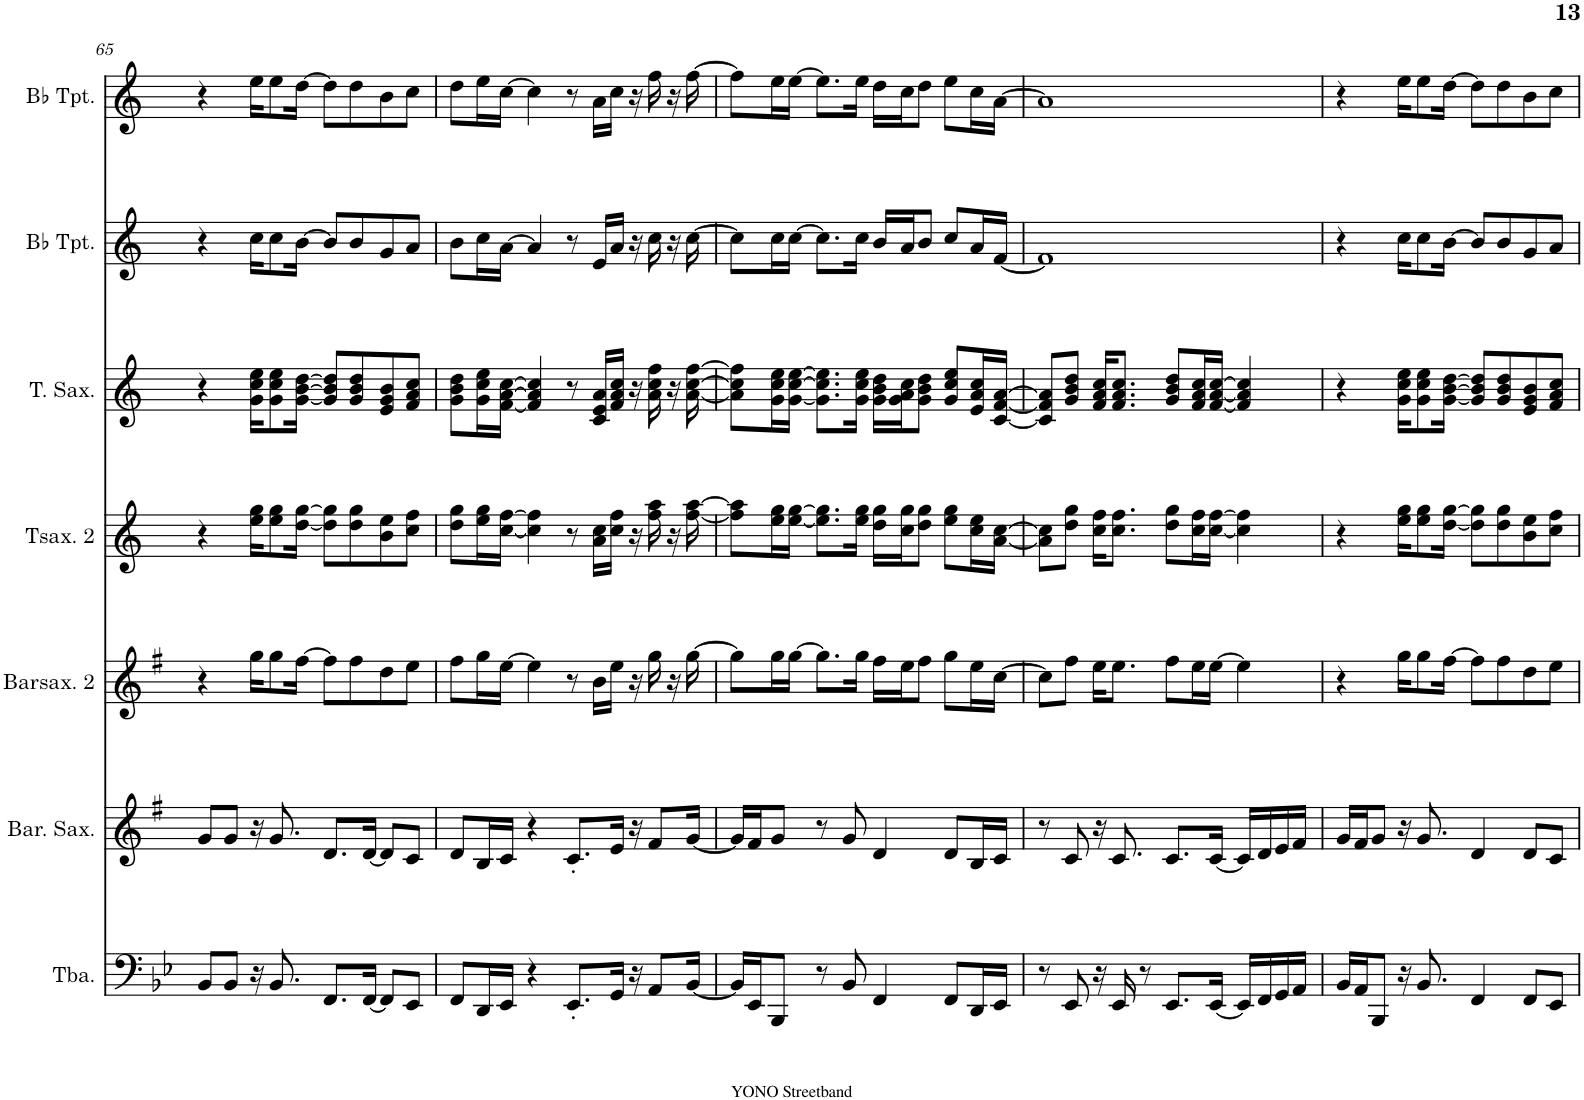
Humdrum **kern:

**kern	**kern	**kern	**kern	**kern	**kern	**kern
*part7	*part6	*part5	*part4	*part3	*part2	*part1
*staff7	*staff6	*staff5	*staff4	*staff3	*staff2	*staff1
*I"Tuba	*I"Baritone Saxophone	*I"Baritonsaxophon 2	*I"Tenorsaxophon 2	*I"Tenor Saxophone	*I"Bb Trumpet	*I"Bb Trumpet
*I'Tba.	*I'Bar. Sax.	*I'Barsax. 2	*I'Tsax. 2	*I'T. Sax.	*I'Bb Tpt.	*I'Bb Tpt.
!!LO:PB:g=z
*clefF4	*clefG2	*clefG2	*clefG2	*clefG2	*clefG2	*clefG2
*	*Trd12c21	*Trd12c21	*Trd8c14	*Trd8c14	*Trd1c2	*Trd1c2
*k[b-e-]	*k[f#]	*k[f#]	*k[]	*k[]	*k[]	*k[]
*M4/4	*M4/4	*M4/4	*M4/4	*M4/4	*M4/4	*M4/4
=65	=65	=65	=65	=65	=65	=65
8BB-/L	8g/L	4r	4r	4r	4r	4r
8BB-/J	8g/J	.	.	.	.	.
16r	16r	16gg\KL	16ee\ 16gg\KL	16g\ 16cc\ 16ee\KL	16cc\KL	16ee\KL
8.BB-/	8.g/	8gg\	8ee\ 8gg\	8g\ 8cc\ 8ee\	8cc\	8ee\
.	.	[16ff#\Jk	[16dd\ [16gg\Jk	[16g\ [16b\ [16dd\Jk	[16b\Jk	[16dd\Jk
8.FF/L	8.d/L	8ff#\L]	8dd\] 8gg\]L	8g/] 8b/] 8dd/]L	8b/L]	8dd\L]
.	.	8ff#\	8dd\ 8gg\	8g/ 8b/ 8dd/	8b/	8dd\
[16FF/Jk	[16d/Jk	.	.	.	.	.
8FF/L]	8d/L]	8dd\	8b\ 8ee\	8e/ 8g/ 8b/	8g/	8b\
8EE-/J	8c/J	8ee\J	8cc\ 8ff\J	8f/ 8a/ 8cc/J	8a/J	8cc\J
=66	=66	=66	=66	=66	=66	=66
8FF/L	8d/L	8ff#\L	8dd\ 8gg\L	8g\ 8b\ 8dd\L	8b\L	8dd\L
16DD/L	16B/L	16gg\L	16ee\ 16gg\L	16g\ 16cc\ 16ee\L	16cc\L	16ee\L
16EE-/JJ	16c/JJ	[16ee\JJ	[16cc\ [16ff\JJ	[16f\ [16a\ [16cc\JJ	[16a\JJ	[16cc\JJ
4r	4r	4ee\]	4cc\] 4ff\]	4f/] 4a/] 4cc/]	4a/]	4cc\]
8.EE-'/L	8.c'/L	8r	8r	8r	8r	8r
.	.	16b\LL	16a\ 16cc\LL	16c/ 16e/ 16a/LL	16e/LL	16a\LL
16GG/Jk	16e/Jk	16ee\JJ	16cc\ 16ff\JJ	16f/ 16a/ 16cc/JJ	16a/JJ	16cc\JJ
16r	16r	16r	16r	16r	16r	16r
8AA/L	8f#/L	16gg\	16ff\ 16aa\	16a\ 16cc\ 16ff\	16cc\	16ff\
.	.	16r	16r	16r	16r	16r
[16BB-/Jk	[16g/Jk	[16gg\	[16ff\ [16aa\	[16a\ [16cc\ [16ff\	[16cc\	[16ff\
=67	=67	=67	=67	=67	=67	=67
16BB-/LL]	16g/LL]	8gg\L]	8ff\] 8aa\]L	8a\] 8cc\] 8ff\]L	8cc\L]	8ff\L]
16EE-/J	16f#/J	.	.	.	.	.
8BBB-/J	8g/J	16gg\L	16ee\ 16gg\L	16g\ 16cc\ 16ee\L	16cc\L	16ee\L
.	.	[16gg\JJ	[16ee\ [16gg\JJ	[16g\ [16cc\ [16ee\JJ	[16cc\JJ	[16ee\JJ
8r	8r	8.gg\L]	8.ee\] 8.gg\]L	8.g\] 8.cc\] 8.ee\]L	8.cc\L]	8.ee\L]
8BB-/	8g/	.	.	.	.	.
.	.	16gg\Jk	16ee\ 16gg\Jk	16g\ 16cc\ 16ee\Jk	16cc\Jk	16ee\Jk
4FF/	4d/	16ff#\LL	16dd\ 16gg\LL	16g\ 16b\ 16dd\LL	16b/LL	16dd\LL
.	.	16ee\J	16cc\ 16gg\J	16g\ 16a\ 16cc\J	16a/J	16cc\J
.	.	8ff#\J	8dd\ 8gg\J	8g\ 8b\ 8dd\J	8b/J	8dd\J
8FF/L	8d/L	8gg\L	8ee\ 8gg\L	8g/ 8cc/ 8ee/L	8cc/L	8ee\L
16DD/L	16B/L	16ee\L	16cc\ 16ee\L	16e/ 16a/ 16cc/L	16a/L	16cc\L
16EE-/JJ	16c/JJ	[16cc\JJ	[16a\ [16cc\JJ	[16c/ [16f/ [16a/JJ	[16f/JJ	[16a\JJ
=68	=68	=68	=68	=68	=68	=68
8r	8r	8cc\L]	8a\] 8cc\]L	8c/] 8f/] 8a/]L	1f]	1a]
8EE-/	8c/	8ff#\J	8dd\ 8gg\J	8g/ 8b/ 8dd/J	.	.
16r	16r	16ee\KL	16cc\ 16ff\KL	16f/ 16a/ 16cc/KL	.	.
16EE-/	8.c/	8.ee\J	8.cc\ 8.ff\J	8.f/ 8.a/ 8.cc/J	.	.
8r	.	.	.	.	.	.
8.EE-/L	8.c/L	8ff#\L	8dd\ 8gg\L	8g/ 8b/ 8dd/L	.	.
.	.	16ee\L	16cc\ 16ff\L	16f/ 16a/ 16cc/L	.	.
[16EE-/Jk	[16c/Jk	[16ee\JJ	[16cc\ [16ff\JJ	[16f/ [16a/ [16cc/JJ	.	.
16EE-/LL]	16c/LL]	4ee\]	4cc\] 4ff\]	4f/] 4a/] 4cc/]	.	.
16FF/	16d/	.	.	.	.	.
16GG/	16e/	.	.	.	.	.
16AA/JJ	16f#/JJ	.	.	.	.	.
=69	=69	=69	=69	=69	=69	=69
16BB-/LL	16g/LL	4r	4r	4r	4r	4r
16AA/J	16f#/J	.	.	.	.	.
8BBB-/J	8g/J	.	.	.	.	.
16r	16r	16gg\KL	16ee\ 16gg\KL	16g\ 16cc\ 16ee\KL	16cc\KL	16ee\KL
8.BB-/	8.g/	8gg\	8ee\ 8gg\	8g\ 8cc\ 8ee\	8cc\	8ee\
.	.	[16ff#\Jk	[16dd\ [16gg\Jk	[16g\ [16b\ [16dd\Jk	[16b\Jk	[16dd\Jk
4FF/	4d/	8ff#\L]	8dd\] 8gg\]L	8g/] 8b/] 8dd/]L	8b/L]	8dd\L]
.	.	8ff#\	8dd\ 8gg\	8g/ 8b/ 8dd/	8b/	8dd\
8FF/L	8d/L	8dd\	8b\ 8ee\	8e/ 8g/ 8b/	8g/	8b\
8EE-/J	8c/J	8ee\J	8cc\ 8ff\J	8f/ 8a/ 8cc/J	8a/J	8cc\J
=	=	=	=	=	=	=
*-	*-	*-	*-	*-	*-	*-
